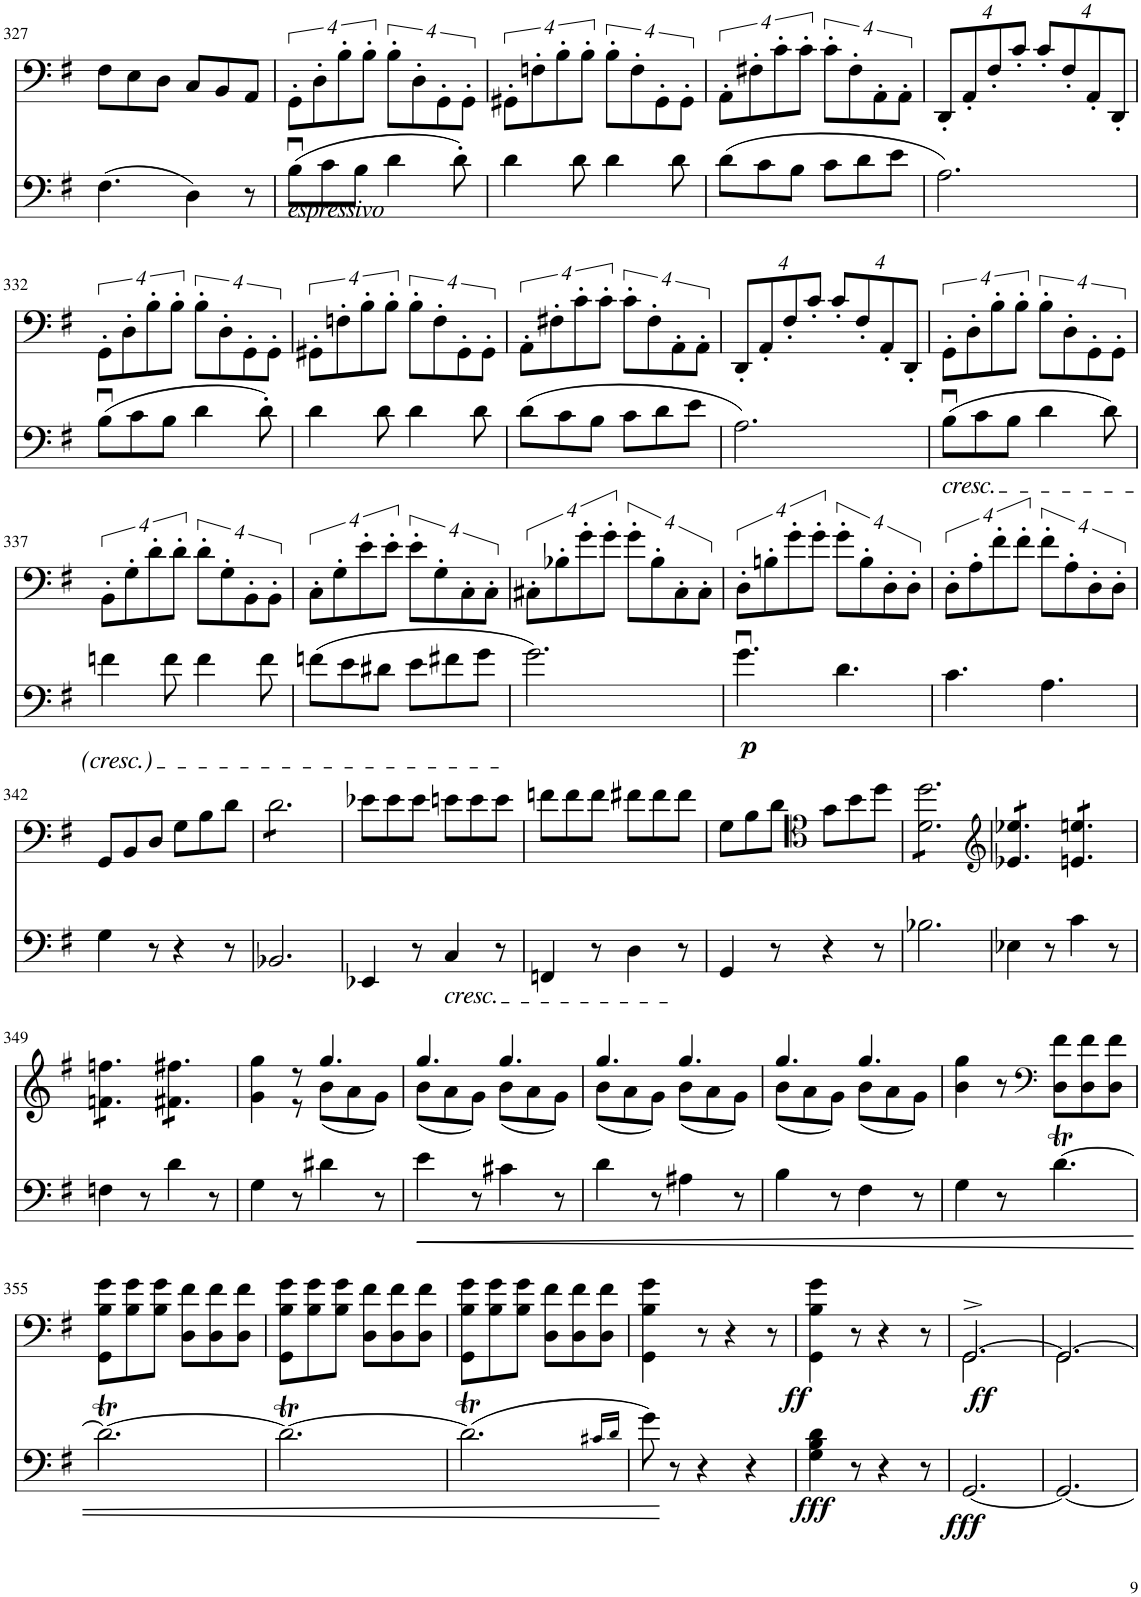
**kern	**dynam	**kern	**dynam
*part2	*part2	*part1	*part1
*staff2	*staff2	*staff1	*staff1
*I"Cello 2	*	*I"Cello 1	*
!!LO:PB:g=z
*clefF4	*	*clefF4	*
*k[f#]	*	*k[f#]	*
*M6/8	*	*M6/8	*
=327	=327	=327	=327
(4.F#\	.	8F#\L	.
.	.	8E\	.
.	.	8D\J	.
4D\)	.	8C/L	.
.	.	8BB/	.
8r	.	8AA/J	.
=328	=328	=328	=328
!LO:TX:b:i:t=espressivo	!	!	!
(8Bu\L	.	32%3GG'\L	.
.	.	32%3D'\	.
8c\	.	.	.
.	.	32%3B'\	.
8B\J	.	.	.
.	.	32%3B'\J	.
4d\	.	32%3B'\L	.
.	.	32%3D'\	.
.	.	32%3GG'\	.
8d'\)	.	.	.
.	.	32%3GG'\J	.
=329	=329	=329	=329
4d\	.	32%3GG#X'\L	.
.	.	32%3Fn'\	.
.	.	32%3B'\	.
8d\	.	.	.
.	.	32%3B'\J	.
4d\	.	32%3B'\L	.
.	.	32%3F'\	.
.	.	32%3GG#'\	.
8d\	.	.	.
.	.	32%3GG#'\J	.
=330	=330	=330	=330
(8d\L	.	32%3AA'\L	.
.	.	32%3F#X'\	.
8c\	.	.	.
.	.	32%3c'\	.
8B\J	.	.	.
.	.	32%3c'\J	.
8c\L	.	32%3c'\L	.
.	.	32%3F#'\	.
8d\	.	.	.
.	.	32%3AA'\	.
8e\J	.	.	.
.	.	32%3AA'\J	.
=331	=331	=331	=331
*	*	*Xbrackettup	*
2.A\)	.	32%3DD'/L	.
.	.	32%3AA'/	.
.	.	32%3F#'/	.
.	.	32%3c'/J	.
.	.	32%3c'/L	.
.	.	32%3F#'/	.
.	.	32%3AA'/	.
.	.	32%3DD'/J	.
!!LO:LB:g=z
=332	=332	=332	=332
*	*	*brackettup	*
(8Bu\L	.	32%3GG'\L	.
.	.	32%3D'\	.
8c\	.	.	.
.	.	32%3B'\	.
8B\J	.	.	.
.	.	32%3B'\J	.
4d\	.	32%3B'\L	.
.	.	32%3D'\	.
.	.	32%3GG'\	.
8d'\)	.	.	.
.	.	32%3GG'\J	.
=333	=333	=333	=333
4d\	.	32%3GG#X'\L	.
.	.	32%3Fn'\	.
.	.	32%3B'\	.
8d\	.	.	.
.	.	32%3B'\J	.
4d\	.	32%3B'\L	.
.	.	32%3F'\	.
.	.	32%3GG#'\	.
8d\	.	.	.
.	.	32%3GG#'\J	.
=334	=334	=334	=334
(8d\L	.	32%3AA'\L	.
.	.	32%3F#X'\	.
8c\	.	.	.
.	.	32%3c'\	.
8B\J	.	.	.
.	.	32%3c'\J	.
8c\L	.	32%3c'\L	.
.	.	32%3F#'\	.
8d\	.	.	.
.	.	32%3AA'\	.
8e\J	.	.	.
.	.	32%3AA'\J	.
=335	=335	=335	=335
*	*	*Xbrackettup	*
2.A\)	.	32%3DD'/L	.
.	.	32%3AA'/	.
.	.	32%3F#'/	.
.	.	32%3c'/J	.
.	.	32%3c'/L	.
.	.	32%3F#'/	.
.	.	32%3AA'/	.
.	.	32%3DD'/J	.
=336	=336	=336	=336
*	*	*brackettup	*
!LO:TX:b:i:t=cresc.	!	!	!
(8Bu\L	.	32%3GG'\L	.
.	.	32%3D'\	.
8c\	.	.	.
.	.	32%3B'\	.
8B\J	.	.	.
.	.	32%3B'\J	.
4d\	.	32%3B'\L	.
.	.	32%3D'\	.
.	.	32%3GG'\	.
8d\)	.	.	.
.	.	32%3GG'\J	.
!!LO:LB:g=z
=337	=337	=337	=337
4fn\	.	32%3BB'\L	.
.	.	32%3G'\	.
.	.	32%3d'\	.
8f\	.	.	.
.	.	32%3d'\J	.
4f\	.	32%3d'\L	.
.	.	32%3G'\	.
.	.	32%3BB'\	.
8f\	.	.	.
.	.	32%3BB'\J	.
=338	=338	=338	=338
(8fn\L	.	32%3C'\L	.
.	.	32%3G'\	.
8e\	.	.	.
.	.	32%3e'\	.
8d#X\J	.	.	.
.	.	32%3e'\J	.
8e\L	.	32%3e'\L	.
.	.	32%3G'\	.
8f#X\	.	.	.
.	.	32%3C'\	.
8g\J	.	.	.
.	.	32%3C'\J	.
=339	=339	=339	=339
2.g\)	.	32%3C#X'\L	.
.	.	32%3B-X'\	.
.	.	32%3g'\	.
.	.	32%3g'\J	.
.	.	32%3g'\L	.
.	.	32%3B-'\	.
.	.	32%3C#'\	.
.	.	32%3C#'\J	.
=340	=340	=340	=340
!	!LO:DY:b	!	!
4.gu\	p	32%3D'\L	.
.	.	32%3Bn'\	.
.	.	32%3g'\	.
.	.	32%3g'\J	.
4.d\	.	32%3g'\L	.
.	.	32%3B'\	.
.	.	32%3D'\	.
.	.	32%3D'\J	.
=341	=341	=341	=341
4.c\	.	32%3D'\L	.
.	.	32%3A'\	.
.	.	32%3f#'\	.
.	.	32%3f#'\J	.
4.A\	.	32%3f#'\L	.
.	.	32%3A'\	.
.	.	32%3D'\	.
.	.	32%3D'\J	.
!!LO:LB:g=z
=342	=342	=342	=342
4G\	.	8GG/L	.
.	.	8BB/	.
8r	.	8D/J	.
4r	.	8G\L	.
.	.	8B\	.
8r	.	8d\J	.
=343	=343	=343	=343
*	*	*tremolo	*
2.BB-X/	.	8d\L	.
.	.	8d\	.
.	.	8d\	.
.	.	8d\	.
.	.	8d\	.
.	.	8d\J	.
*	*	*Xtremolo	*
=344	=344	=344	=344
4EE-X/	.	8e-X\L	.
.	.	8e-\	.
8r	.	8e-\J	.
!LO:TX:b:i:t=cresc.	!	!	!
4C/	.	8en\L	.
.	.	8e\	.
8r	.	8e\J	.
=345	=345	=345	=345
4FFn/	.	8fn\L	.
.	.	8f\	.
8r	.	8f\J	.
4D\	.	8f#X\L	.
.	.	8f#\	.
8r	.	8f#\J	.
=346	=346	=346	=346
4GG/	.	8G\L	.
.	.	8B\	.
8r	.	8d\J	.
*	*	*clefC4	*
4r	.	8g\L	.
.	.	8b\	.
8r	.	8dd\J	.
=347	=347	=347	=347
*	*	*tremolo	*
2.B-X\	.	8d\ 8dd\L	.
.	.	8d\ 8dd\	.
.	.	8d\ 8dd\	.
.	.	8d\ 8dd\	.
.	.	8d\ 8dd\	.
.	.	8d\ 8dd\J	.
=348	=348	=348	=348
*	*	*clefG2	*
4E-X\	.	8e-X/ 8ee-X/L	.
.	.	8e-X/ 8ee-X/	.
8r	.	8e-X/ 8ee-X/J	.
4c\	.	8en/ 8een/L	.
.	.	8en/ 8een/	.
8r	.	8en/ 8een/J	.
!!LO:LB:g=z
=349	=349	=349	=349
4Fn\	.	8fn\ 8ffn\L	.
.	.	8fn\ 8ffn\	.
8r	.	8fn\ 8ffn\J	.
4d\	.	8f#X\ 8ff#X\L	.
.	.	8f#X\ 8ff#X\	.
8r	.	8f#X\ 8ff#X\J	.
*	*	*Xtremolo	*
=350	=350	=350	=350
*	*	*^	*
4G\	.	4gg\	4g\	.
8r	.	8r	8r	.
4d#X\	.	4.gg/	(8b\L	.
.	.	.	8a\	.
8r	.	.	8g\J)	.
=351	=351	=351	=351	=351
!	!LO:HP:b	!	!	!
4e\	<	4.gg/	(8b\L	.
.	.	.	8a\	.
8r	.	.	8g\J)	.
4c#X\	.	4.gg/	(8b\L	.
.	.	.	8a\	.
8r	.	.	8g\J)	.
=352	=352	=352	=352	=352
4d\	.	4.gg/	(8b\L	.
.	.	.	8a\	.
8r	.	.	8g\J)	.
4A#X\	.	4.gg/	(8b\L	.
.	.	.	8a\	.
8r	.	.	8g\J)	.
=353	=353	=353	=353	=353
4B\	.	4.gg/	(8b\L	.
.	.	.	8a\	.
8r	.	.	8g\J)	.
4F#\	.	4.gg/	(8b\L	.
.	.	.	8a\	.
8r	.	.	8g\J)	.
*	*	*v	*v	*
=354	=354	=354	=354
4G\	.	4b\ 4gg\	.
8r	.	8r	.
*	*	*clefF4	*
[4.dT\	.	8D\ 8f#\L	.
.	.	8D\ 8f#\	.
.	.	8D\ 8f#\J	.
!!LO:LB:g=z
=355	=355	=355	=355
2.dT\_	.	8GG\ 8B\ 8g\L	.
.	.	8B\ 8g\	.
.	.	8B\ 8g\J	.
.	.	8D\ 8f#\L	.
.	.	8D\ 8f#\	.
.	.	8D\ 8f#\J	.
=356	=356	=356	=356
2.dT\_	.	8GG\ 8B\ 8g\L	.
.	.	8B\ 8g\	.
.	.	8B\ 8g\J	.
.	.	8D\ 8f#\L	.
.	.	8D\ 8f#\	.
.	.	8D\ 8f#\J	.
=357	=357	=357	=357
(2.dT\]	.	8GG\ 8B\ 8g\L	.
.	.	8B\ 8g\	.
.	.	8B\ 8g\J	.
.	.	8D\ 8f#\L	.
.	.	8D\ 8f#\	.
.	.	8D\ 8f#\J	.
16qc#X/LL	.	.	.
16qd/JJ	.	.	.
=358	=358	=358	=358
8g\)	.	4GG\ 4B\ 4g\	.
8r	[	.	.
4r	.	8r	.
.	.	4r	.
4r	.	.	.
.	.	8r	.
=359	=359	=359	=359
!	!LO:DY:b	!	!LO:DY:b
4G\ 4B\ 4d\	fff	4GG\ 4B\ 4g\	ff
8r	.	8r	.
4r	.	4r	.
8r	.	8r	.
=360	=360	=360	=360
*	*	*^	*
!	!LO:DY:b	!	!	!LO:DY:b
[2.GG/	fff	[2.GG^/	2.GG\	ff
=361	=361	=361	=361	=361
2.GG/_	.	2.GG/_	2.GG\	.
*	*	*v	*v	*
=	=	=	=
*-	*-	*-	*-
